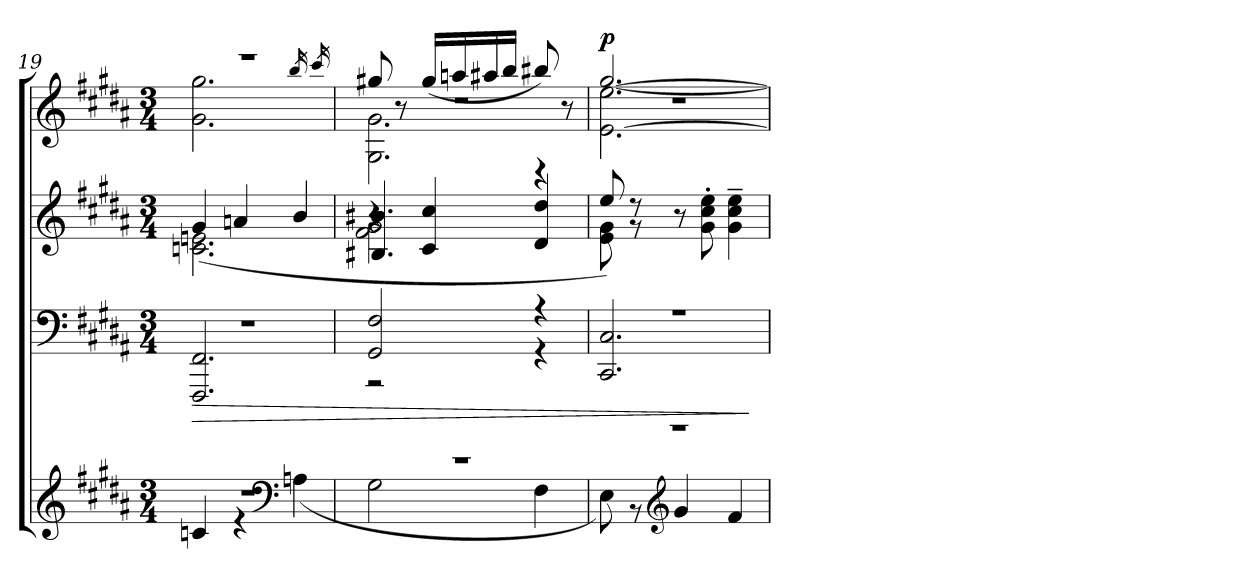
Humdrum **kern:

**kern	**kern	**kern	**dynam	**kern	**dynam
*part3	*part2	*part2	*part2	*part1	*part1
*staff4	*staff3	*staff2	*staff2/3	*staff1	*staff1
*clefG2	*clefF4	*clefG2	*	*clefG2	*
*k[f#c#g#d#a#]	*k[f#c#g#d#a#]	*k[f#c#g#d#a#]	*	*k[f#c#g#d#a#]	*
*M3/4	*M3/4	*M3/4	*	*M3/4	*
=19	=19	=19	=19	=19	=19
*^	*	*	*	*	*
!	!	!	!	!LO:HP:b=2	!	!
*	*	*^	*^	*	*^	*
2.r	4cn/	2.r	2.FFF#/ 2.FF#/	2.cn\ 2.en\	(>4g#/	>	2.r	2.g#\ 2.gg#\	.
.	4r	.	.	.	4an/	.	.	.	.
*clefF4	*	*	*	*	*	*	*	*	*
.	(>4An\	.	.	.	4b/	.	.	.	.
*	*	*	*	*v	*v	*	*	*	*
.	.	.	.	.	.	.	16qbb/	.
.	.	.	.	.	.	.	16qccc#/	.
=20	=20	=20	=20	=20	=20	=20	=20	=20
*	*	*	*	*^	*	*	*^	*
*	*	*	*	*	*^	*	*	*	*	*
2.r	2G#\	2GG#/ 2F#/	2r	2f#\ 2g#\	4.B#X/ 4.b#X/	4r	.	2.r	8gg#X/	2.G#\ 2.g#\	.
.	.	.	.	.	.	.	.	.	8r	.	.
.	.	.	.	.	.	4c#/ 4cc#/	.	.	(>16gg#/LL	.	.
.	.	.	.	.	.	.	.	.	16aan/	.	.
.	.	.	.	.	4.ryy	.	.	.	16aa#X/	.	.
.	.	.	.	.	.	.	.	.	16bb/JJ	.	.
.	4F#\	4r	4r	4r	.	4d#/ 4dd#/	.	.	8bb#X/)	.	.
.	.	.	.	.	.	.	.	.	8r	.	.
*	*	*	*	*	*v	*v	*	*	*	*	*
=21	=21	=21	=21	=21	=21	=21	=21	=21	=21	=21
!	!	!	!	!	!	!	!	!	!	!LO:DY:a
2.r	8E\)	2.r	2.CC#/ 2.C#/	8e\ 8g#\	8ee/)	.	2.r	[2.gg#/	[2.e\ [2.ee\	p
.	8r	.	.	8r	8r	.	.	.	.	.
*clefG2	*	*	*	*	*	*	*	*	*	*
.	4g#/	.	.	8r	2ryy	.	.	.	.	.
.	.	.	.	8g#\' 8cc#\' 8ee\'	.	.	.	.	.	.
.	4f#/	.	.	4g#\~ 4cc#\~ 4ee\~	.	.	.	.	.	.
*v	*v	*	*	*	*	*	*v	*v	*v	*
*	*v	*v	*	*	*	*	*
*	*	*v	*v	*	*	*
.	.	.	]	.	.
=	=	=	=	=	=
*-	*-	*-	*-	*-	*-
